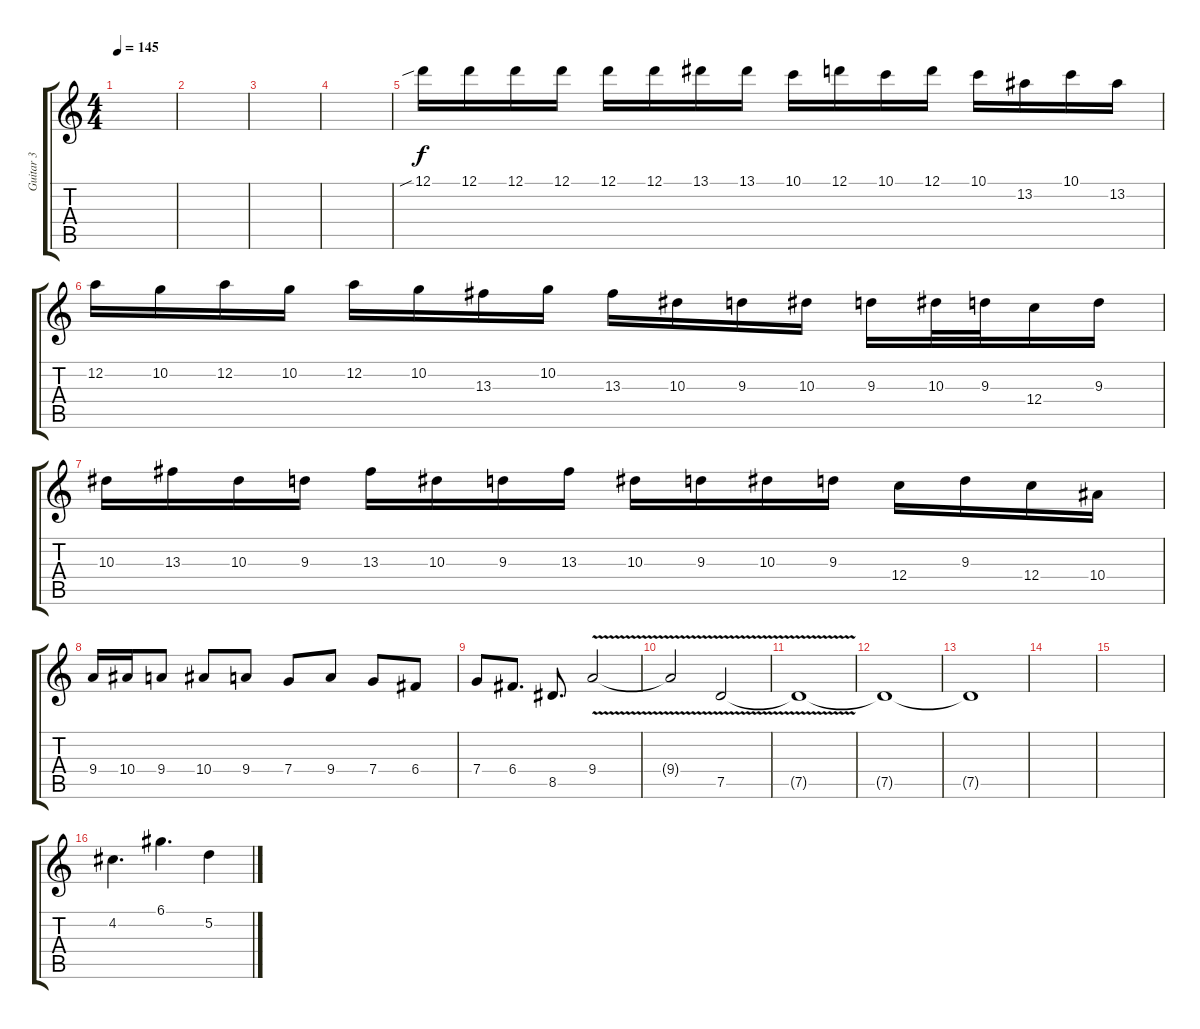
\track ("Guitar 3" "Guitar 3") {instrument distortionguitar}
\staff {score tabs}
\tuning (D4 A3 F3 C3 G2 C2) {hide}
\ts (4 4)
\tempo 145
\clef g2
\ks c
|
|
|
|
12.1{sib}.16 12.1.16 12.1.16 12.1.16 12.1.16 12.1.16 13.1.16 13.1.16 10.1.16 12.1.16 10.1.16 12.1.16 10.1.16 13.2.16 10.1.16 13.2.16 |
12.2.16 10.2.16 12.2.16 10.2.16 12.2.16 10.2.16 13.3.16 10.2.16 13.3.16 10.3.16 9.3.16 10.3.16 9.3.16 10.3.32 9.3.32 12.4.16 9.3.16 |
10.3.16 13.3.16 10.3.16 9.3.16 13.3.16 10.3.16 9.3.16 13.3.16 10.3.16 9.3.16 10.3.16 9.3.16 12.4.16 9.3.16 12.4.16 10.4.16 |
9.4.16 10.4.16 9.4.8 10.4.8 9.4.8 7.4.8 9.4.8 7.4.8 6.4.8 |
7.4.8 6.4.8{d} 8.5.8{d} 9.4{v}.2 |
9.4{t}.2 7.5{v}.2 |
7.5{t}.1 |
7.5{t}.1 |
7.5{t}.1 |
|
|
4.2.4{d} 6.1.4{d} 5.2.4
